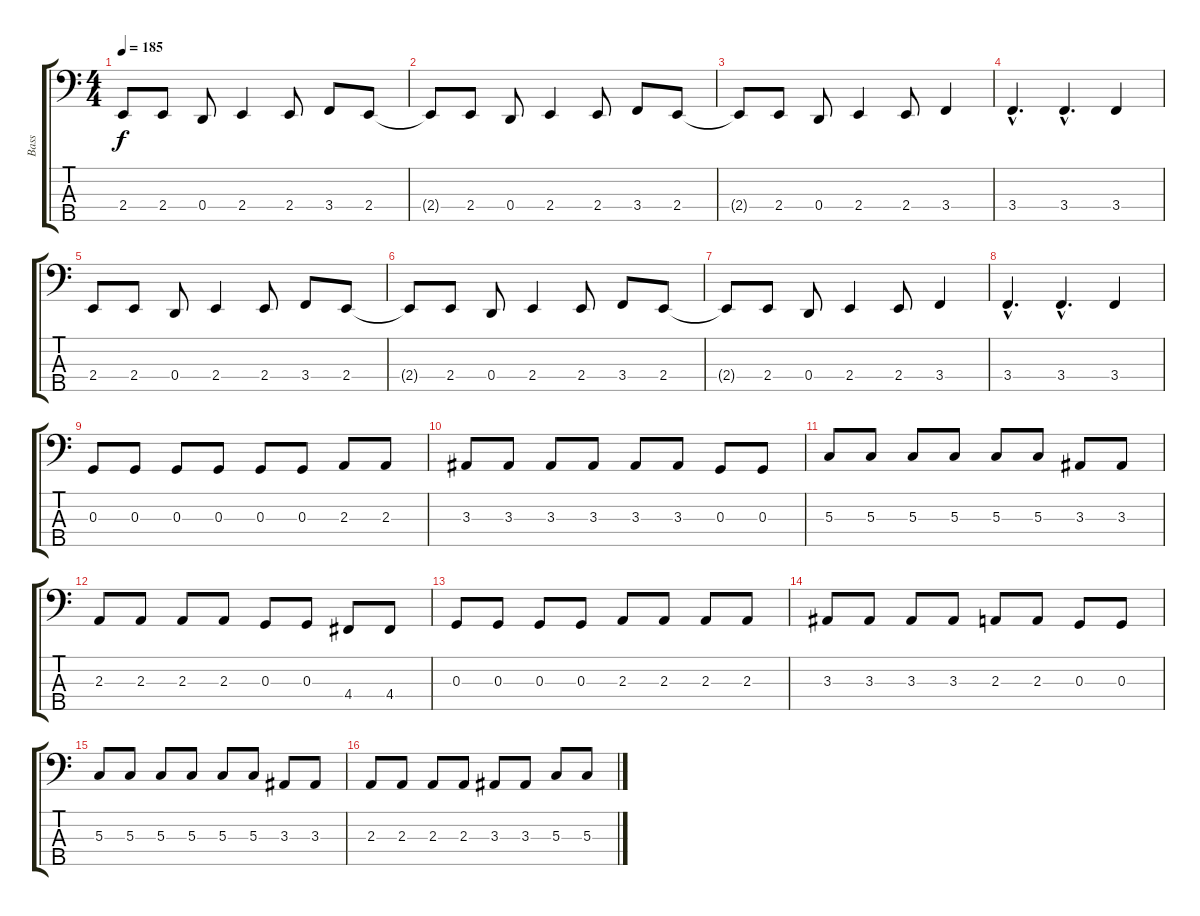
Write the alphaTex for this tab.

\track ("Bass" "Bass") {instrument electricbasspick}
\staff {score tabs}
\tuning (F2 C2 G1 D1 A0) {hide}
\ts (4 4)
\tempo 185
\clef f4
\ks c
2.4.8{dy f} 2.4.8 0.4.8 2.4.4 2.4.8 3.4.8 2.4.8 |
2.4{t}.8 2.4.8 0.4.8 2.4.4 2.4.8 3.4.8 2.4.8 |
2.4{t}.8 2.4.8 0.4.8 2.4.4 2.4.8 3.4.4 |
3.4{hac}.4{d} 3.4{hac}.4{d} 3.4.4 |
2.4.8 2.4.8 0.4.8 2.4.4 2.4.8 3.4.8 2.4.8 |
2.4{t}.8 2.4.8 0.4.8 2.4.4 2.4.8 3.4.8 2.4.8 |
2.4{t}.8 2.4.8 0.4.8 2.4.4 2.4.8 3.4.4 |
3.4{hac}.4{d} 3.4{hac}.4{d} 3.4.4 |
0.3.8 0.3.8 0.3.8 0.3.8 0.3.8 0.3.8 2.3.8 2.3.8 |
3.3.8 3.3.8 3.3.8 3.3.8 3.3.8 3.3.8 0.3.8 0.3.8 |
5.3.8 5.3.8 5.3.8 5.3.8 5.3.8 5.3.8 3.3.8 3.3.8 |
2.3.8 2.3.8 2.3.8 2.3.8 0.3.8 0.3.8 4.4.8 4.4.8 |
0.3.8 0.3.8 0.3.8 0.3.8 2.3.8 2.3.8 2.3.8 2.3.8 |
3.3.8 3.3.8 3.3.8 3.3.8 2.3.8 2.3.8 0.3.8 0.3.8 |
5.3.8 5.3.8 5.3.8 5.3.8 5.3.8 5.3.8 3.3.8 3.3.8 |
2.3.8 2.3.8 2.3.8 2.3.8 3.3.8 3.3.8 5.3.8 5.3.8
